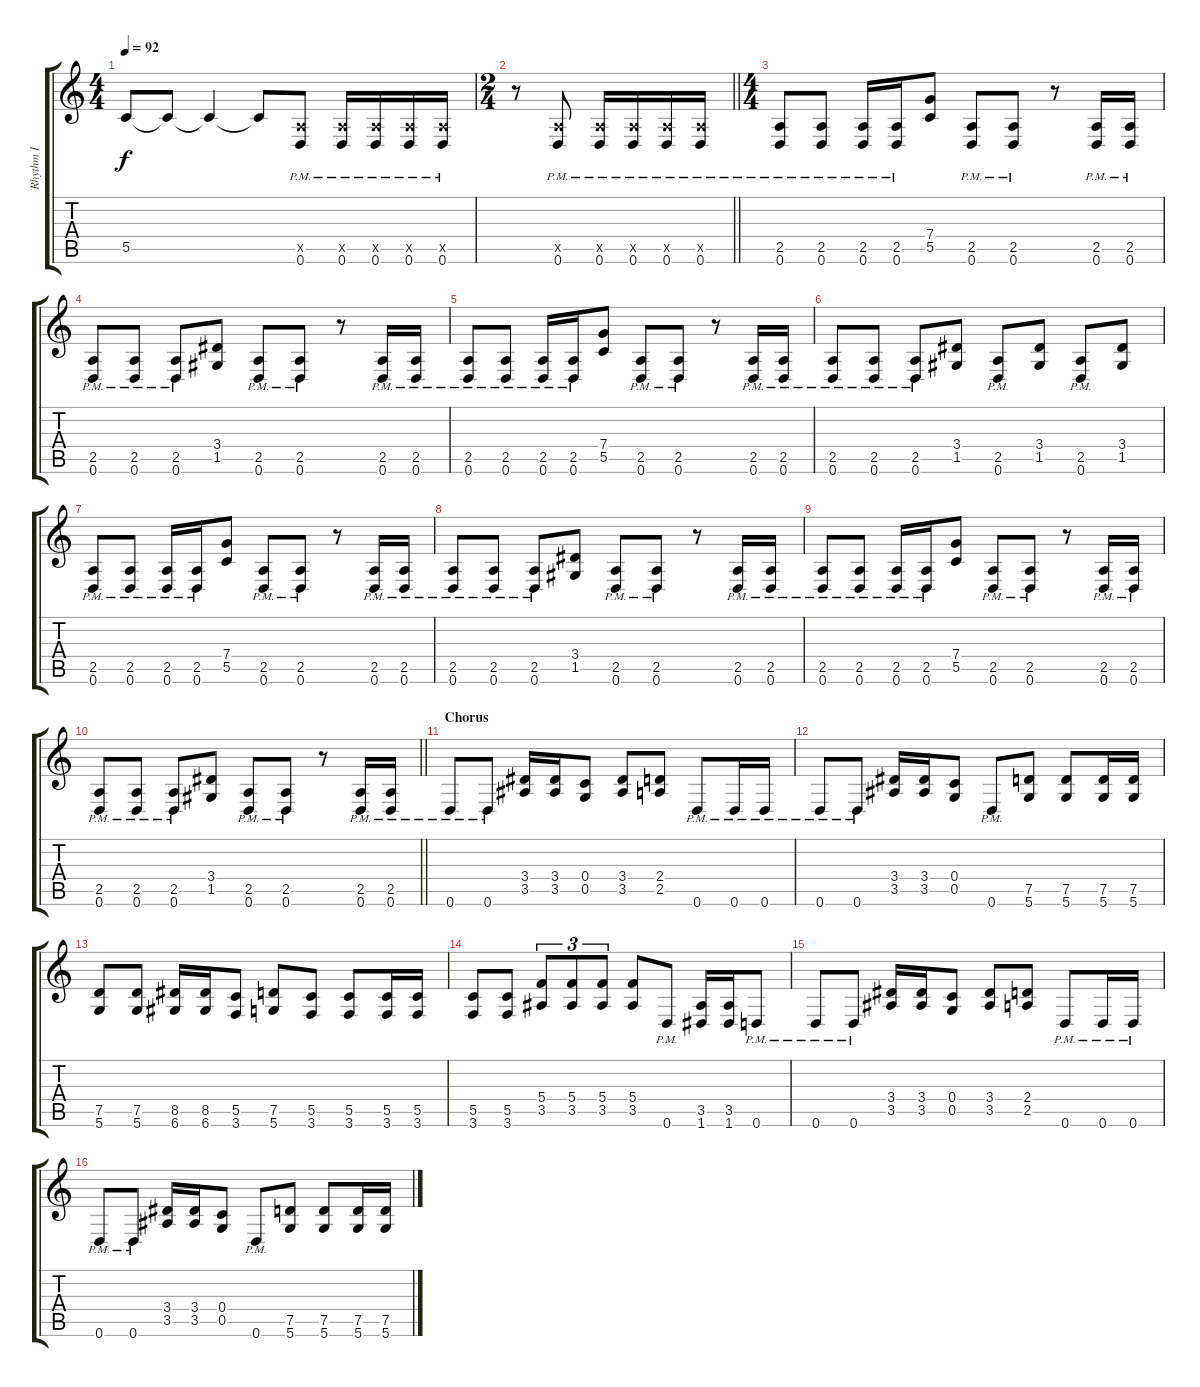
\track ("Rhythm I" "Rhythm I") {instrument distortionguitar}
\staff {score tabs}
\tuning (D4 A3 F3 C3 G2 D2) {hide}
\ts (4 4)
\tempo 92
\clef g2
\ks c
5.5{t}.8{dy f} 5.5{t}.8 5.5{t}.4 5.5{t}.8 (2.5{x} 0.6{pm}).8 (2.5{x} 0.6{pm}).16 (2.5{x} 0.6{pm}).16 (2.5{x} 0.6{pm}).16 (2.5{x} 0.6{pm}).16 |
\ts (2 4)
\barLineRight lightlight
r.8 (2.5{x} 0.6{pm}).8 (2.5{x} 0.6{pm}).16 (2.5{x} 0.6{pm}).16 (2.5{x} 0.6{pm}).16 (2.5{x} 0.6{pm}).16 |
\ts (4 4)
\section ("" "")
(2.5{pm} 0.6{pm}).8 (2.5{pm} 0.6{pm}).8 (2.5{pm} 0.6{pm}).16 (2.5{pm} 0.6{pm}).16 (7.4 5.5).8 (2.5{pm} 0.6{pm}).8 (2.5{pm} 0.6{pm}).8 r.8 (2.5{pm} 0.6{pm}).16 (2.5{pm} 0.6{pm}).16 |
(2.5{pm} 0.6{pm}).8 (2.5{pm} 0.6{pm}).8 (2.5{pm} 0.6{pm}).8 (3.4 1.5).8 (2.5{pm} 0.6{pm}).8 (2.5{pm} 0.6{pm}).8 r.8 (2.5{pm} 0.6{pm}).16 (2.5{pm} 0.6{pm}).16 |
(2.5{pm} 0.6{pm}).8 (2.5{pm} 0.6{pm}).8 (2.5{pm} 0.6{pm}).16 (2.5{pm} 0.6{pm}).16 (7.4 5.5).8 (2.5{pm} 0.6{pm}).8 (2.5{pm} 0.6{pm}).8 r.8 (2.5{pm} 0.6{pm}).16 (2.5{pm} 0.6{pm}).16 |
(2.5{pm} 0.6{pm}).8 (2.5 0.6{pm}).8 (2.5{pm} 0.6{pm}).8 (3.4 1.5).8 (2.5{pm} 0.6{pm}).8 (3.4 1.5).8 (2.5{pm} 0.6{pm}).8 (3.4 1.5).8 |
(2.5{pm} 0.6{pm}).8 (2.5{pm} 0.6{pm}).8 (2.5{pm} 0.6{pm}).16 (2.5{pm} 0.6{pm}).16 (7.4 5.5).8 (2.5{pm} 0.6{pm}).8 (2.5{pm} 0.6{pm}).8 r.8 (2.5{pm} 0.6{pm}).16 (2.5{pm} 0.6{pm}).16 |
(2.5{pm} 0.6{pm}).8 (2.5{pm} 0.6{pm}).8 (2.5{pm} 0.6{pm}).8 (3.4 1.5).8 (2.5{pm} 0.6{pm}).8 (2.5{pm} 0.6{pm}).8 r.8 (2.5{pm} 0.6{pm}).16 (2.5{pm} 0.6{pm}).16 |
(2.5{pm} 0.6{pm}).8 (2.5{pm} 0.6{pm}).8 (2.5{pm} 0.6{pm}).16 (2.5{pm} 0.6{pm}).16 (7.4 5.5).8 (2.5{pm} 0.6{pm}).8 (2.5{pm} 0.6{pm}).8 r.8 (2.5{pm} 0.6{pm}).16 (2.5{pm} 0.6{pm}).16 |
\barLineRight lightlight
(2.5{pm} 0.6{pm}).8 (2.5{pm} 0.6{pm}).8 (2.5{pm} 0.6{pm}).8 (3.4 1.5).8 (2.5{pm} 0.6{pm}).8 (2.5{pm} 0.6{pm}).8 r.8 (2.5{pm} 0.6{pm}).16 (2.5{pm} 0.6{pm}).16 |
\section ("" "Chorus")
0.6{pm}.8 0.6{pm}.8 (3.4 3.5).16 (3.4 3.5).16 (0.4 0.5).8 (3.4 3.5).8 (2.4 2.5).8 0.6{pm}.8 0.6{pm}.16 0.6{pm}.16 |
0.6{pm}.8 0.6{pm}.8 (3.4 3.5).16 (3.4 3.5).16 (0.4 0.5).8 0.6{pm}.8 (7.5 5.6).8 (7.5 5.6).8 (7.5 5.6).16 (7.5 5.6).16 |
(7.5 5.6).8 (7.5 5.6).8 (8.5 6.6).16 (8.5 6.6).16 (5.5 3.6).8 (7.5 5.6).8 (5.5 3.6).8 (5.5 3.6).8 (5.5 3.6).16 (5.5 3.6).16 |
(5.5 3.6).8 (5.5 3.6).8 (5.4 3.5).8{tu (3 2)} (5.4 3.5).8{tu (3 2)} (5.4 3.5).8{tu (3 2)} (5.4 3.5).8 0.6{pm}.8 (3.5 1.6).16 (3.5 1.6).16 0.6{pm}.8 |
0.6{pm}.8 0.6{pm}.8 (3.4 3.5).16 (3.4 3.5).16 (0.4 0.5).8 (3.4 3.5).8 (2.4 2.5).8 0.6{pm}.8 0.6{pm}.16 0.6{pm}.16 |
0.6{pm}.8 0.6{pm}.8 (3.4 3.5).16 (3.4 3.5).16 (0.4 0.5).8 0.6{pm}.8 (7.5 5.6).8 (7.5 5.6).8 (7.5 5.6).16 (7.5 5.6).16
